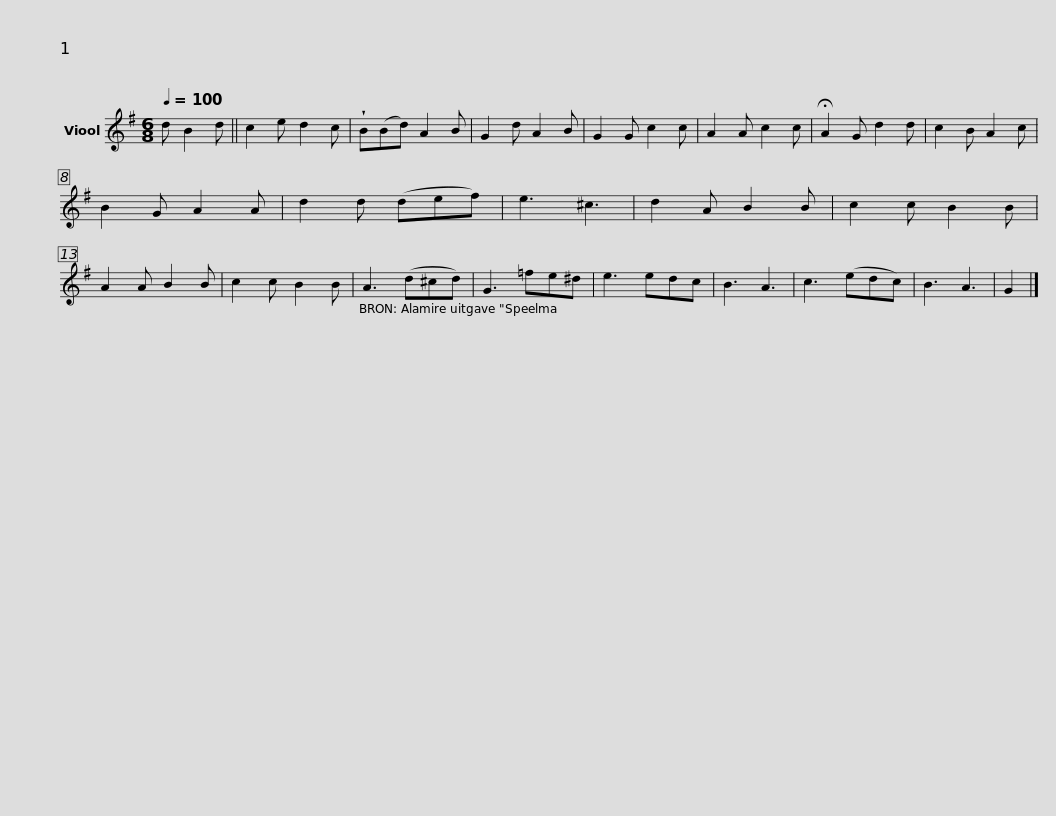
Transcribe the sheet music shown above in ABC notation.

X:1
L:1/8
Q:1/4=100
M:6/8
I:linebreak $
K:G
V:1 treble
V:1
 d B2 d || c2 e d2 c | !wedge!B(Bd) A2 B | G2 d A2 B | G2 G c2 c | %5
 A2 A c2 c | !fermata!A2 G d2 d |$ c2 B A2 c | B2 G A2 A | d2 d (def) | %10
 e3 ^c3 | d2 A B2 B | c2 c B2 B | A2 A B2 B | c2 c B2 B |$ %15
 A3 (d^cd) | G3 =fe^d | e3 edc | B3 A3 | c3 (edc) | %20
 B3 A3 | G2 |] %22
